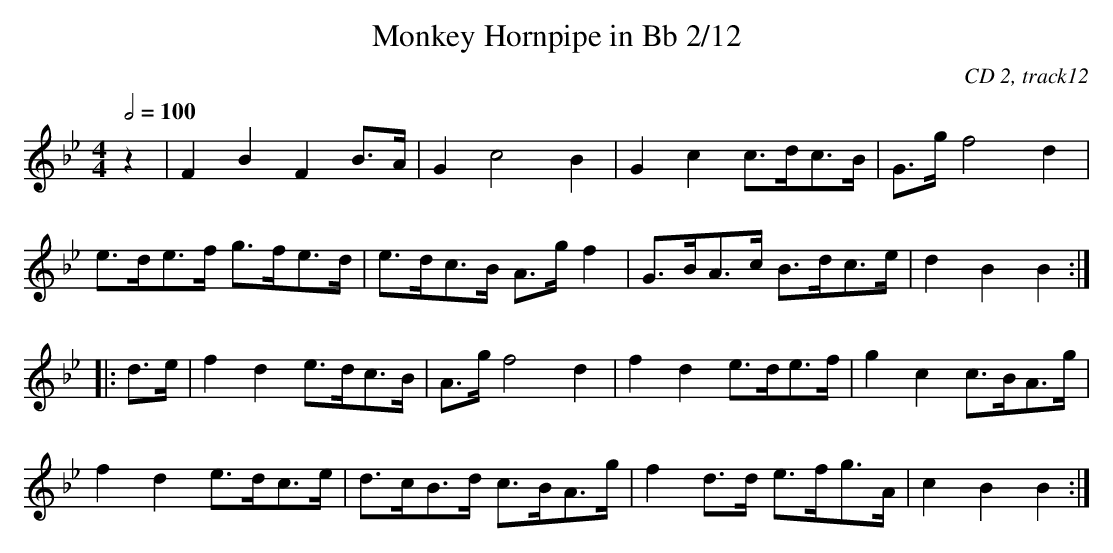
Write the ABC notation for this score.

X:1
T:Monkey Hornpipe in Bb 2/12
C:CD 2, track12
M:4/4
L:1/8
Q:1/2=100
K:Bb
z2|F2B2 F2B>A|G2c4B2|G2c2c>dc>B|G>gf4d2|
e>de>f g>fe>d|e>dc>B A>gf2|G>BA>c B>dc>e|d2B2 B2:|
|:d>e|f2d2 e>dc>B|A>g f4 d2|f2d2 e>de>f|g2c2 c>BA>g|
f2d2 e>dc>e|d>cB>d c>BA>g|f2d>d e>fg>A|c2B2 B2:|
